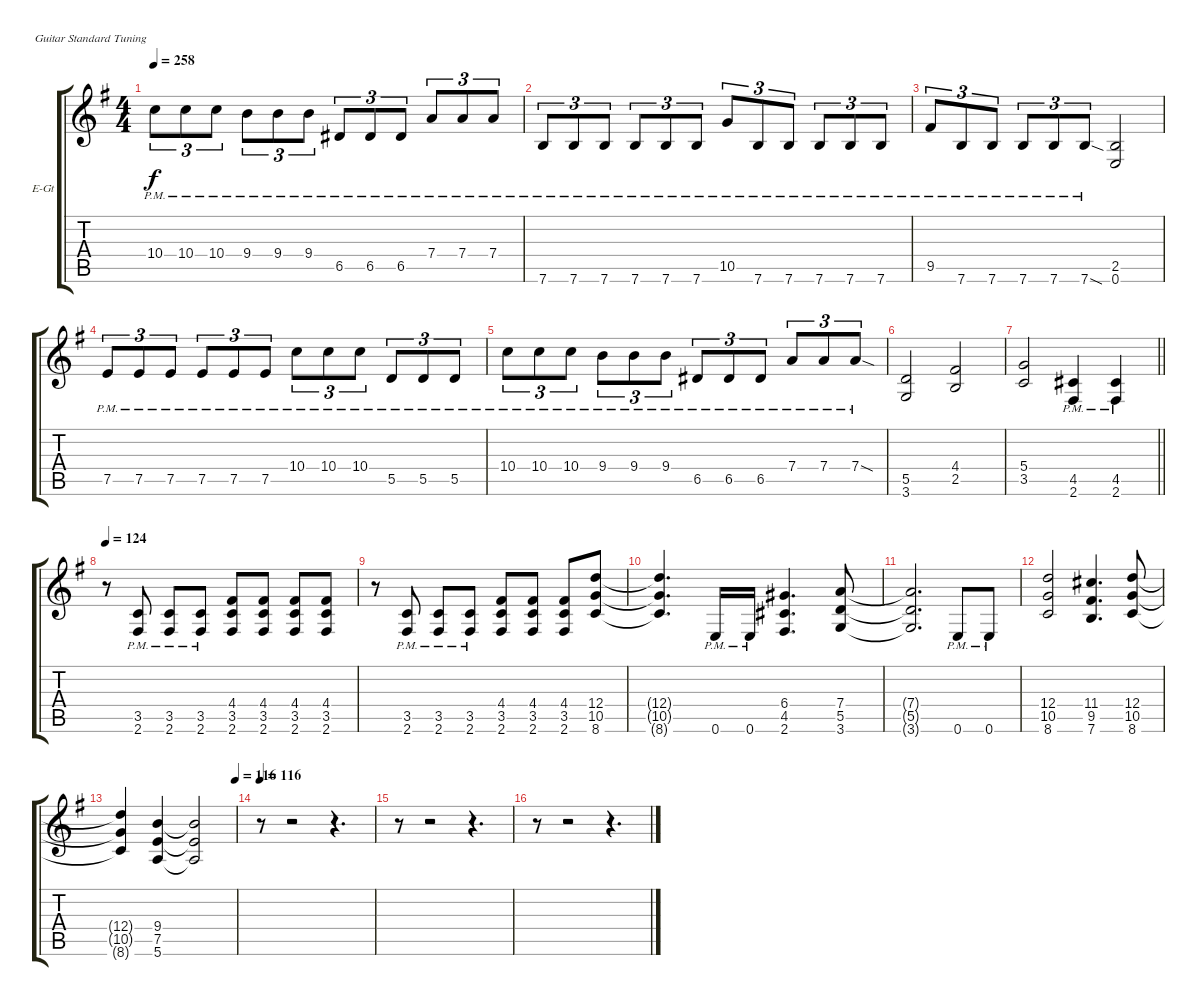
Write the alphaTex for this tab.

\bracketExtendMode groupsimilarinstruments
\firstSystemTrackNameOrientation horizontal
\otherSystemsTrackNameOrientation horizontal
\track ("Gtr. II - Jason Gobel (Distortion)" "E-Gt") {instrument distortionguitar}
\staff {score tabs}
\tuning (E4 B3 G3 D3 A2 E2)
\ts (4 4)
\tempo 258
\clef g2
\ks g
10.4{pm}.8{tu (3 2) dy f} 10.4{pm}.8{tu (3 2)} 10.4{pm}.8{tu (3 2)} 9.4{pm}.8{tu (3 2)} 9.4{pm}.8{tu (3 2)} 9.4{pm}.8{tu (3 2)} 6.5{pm}.8{tu (3 2)} 6.5{pm}.8{tu (3 2)} 6.5{pm}.8{tu (3 2)} 7.4{pm}.8{tu (3 2)} 7.4{pm}.8{tu (3 2)} 7.4{pm}.8{tu (3 2)} |
7.6{pm}.8{tu (3 2)} 7.6{pm}.8{tu (3 2)} 7.6{pm}.8{tu (3 2)} 7.6{pm}.8{tu (3 2)} 7.6{pm}.8{tu (3 2)} 7.6{pm}.8{tu (3 2)} 10.5{pm}.8{tu (3 2)} 7.6{pm}.8{tu (3 2)} 7.6{pm}.8{tu (3 2)} 7.6{pm}.8{tu (3 2)} 7.6{pm}.8{tu (3 2)} 7.6{pm}.8{tu (3 2)} |
9.5{pm}.8{tu (3 2)} 7.6{pm}.8{tu (3 2)} 7.6{pm}.8{tu (3 2)} 7.6{pm}.8{tu (3 2)} 7.6{pm}.8{tu (3 2)} 7.6{sod pm}.8{tu (3 2)} (2.5 0.6).2 |
7.5{pm}.8{tu (3 2)} 7.5{pm}.8{tu (3 2)} 7.5{pm}.8{tu (3 2)} 7.5{pm}.8{tu (3 2)} 7.5{pm}.8{tu (3 2)} 7.5{pm}.8{tu (3 2)} 10.4{pm}.8{tu (3 2)} 10.4{pm}.8{tu (3 2)} 10.4{pm}.8{tu (3 2)} 5.5{pm}.8{tu (3 2)} 5.5{pm}.8{tu (3 2)} 5.5{pm}.8{tu (3 2)} |
10.4{pm}.8{tu (3 2)} 10.4{pm}.8{tu (3 2)} 10.4{pm}.8{tu (3 2)} 9.4{pm}.8{tu (3 2)} 9.4{pm}.8{tu (3 2)} 9.4{pm}.8{tu (3 2)} 6.5{pm}.8{tu (3 2)} 6.5{pm}.8{tu (3 2)} 6.5{pm}.8{tu (3 2)} 7.4{pm}.8{tu (3 2)} 7.4{pm}.8{tu (3 2)} 7.4{sod pm}.8{tu (3 2)} |
(5.5 3.6).2 (4.4 2.5).2 |
\barLineRight lightlight
(5.4 3.5).2 (4.5{pm} 2.6{pm}).4 (4.5{pm} 2.6{pm}).4 |
\tempo 124
r.8 (3.5{pm} 2.6{pm}).8 (3.5{pm} 2.6{pm}).8 (3.5{pm} 2.6{pm}).8 (4.4 3.5 2.6).8 (4.4 3.5 2.6).8 (4.4 3.5 2.6).8 (4.4 3.5 2.6).8 |
r.8 (3.5{pm} 2.6{pm}).8 (3.5{pm} 2.6{pm}).8 (3.5{pm} 2.6{pm}).8 (4.4 3.5 2.6).8 (4.4 3.5 2.6).8 (4.4 3.5 2.6).8 (12.4 10.5 8.6).8 |
(12.4{t} 10.5{t} 8.6{t}).4{d} 0.6{pm}.16 0.6{pm}.16 (6.4 4.5 2.6).4{d} (7.4 5.5 3.6).8 |
(7.4{t} 5.5{t} 3.6{t}).2{d} 0.6{pm}.8 0.6{pm}.8 |
(12.4 10.5 8.6).2 (11.4 9.5 7.6).4{d} (12.4 10.5 8.6).8 |
\tempo (116 1)
(12.4{t} 10.5{t} 8.6{t}).4 (9.4 7.5 5.6).4 (9.4{t} 7.5{t} 5.6{t}).2 |
\tempo 116
r.8 r.2 r.4{d} |
r.8 r.2 r.4{d} |
r.8 r.2 r.4{d}
